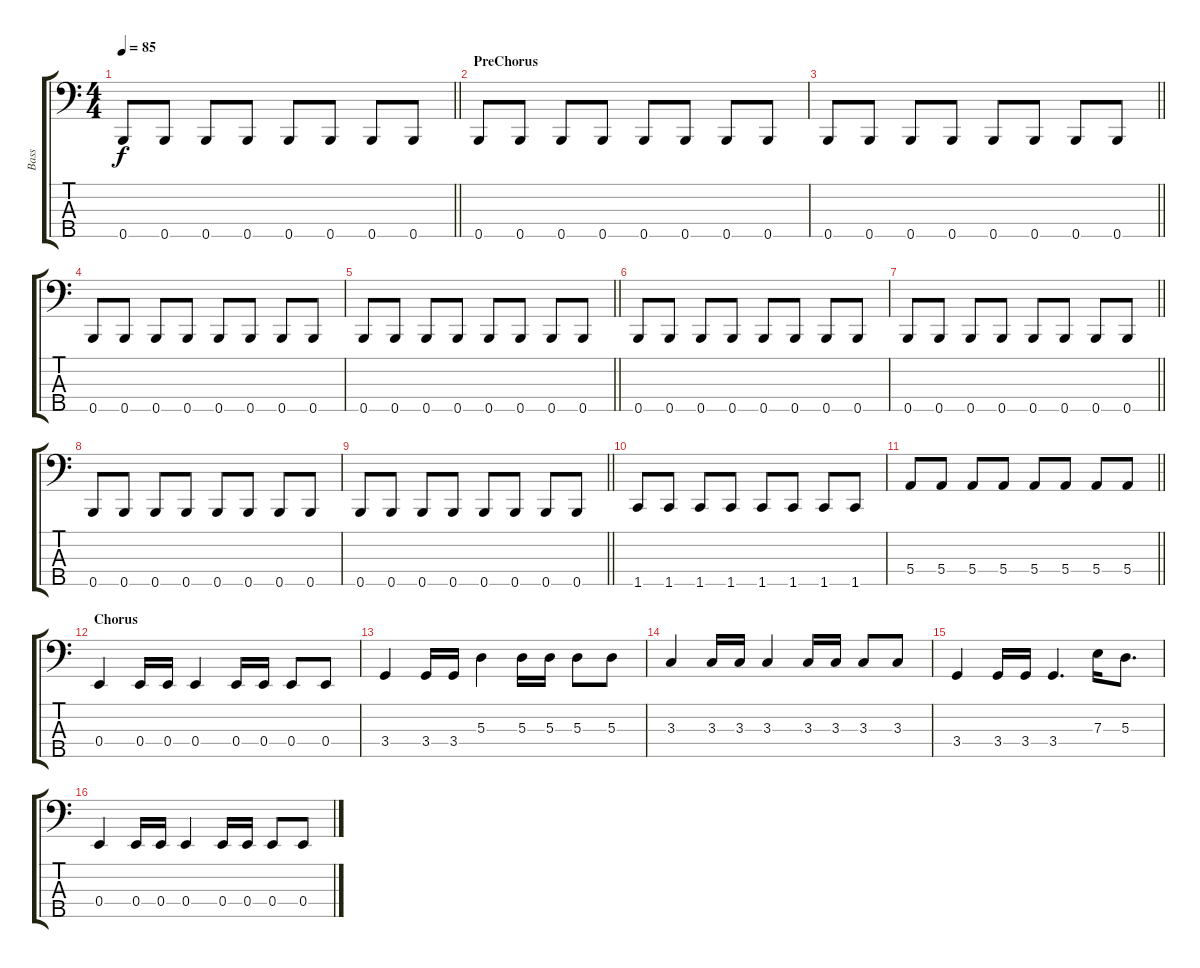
\track ("Bass" "Bass") {instrument electricbassfinger}
\staff {score tabs}
\tuning (G2 D2 A1 E1 B0) {hide}
\ts (4 4)
\tempo 85
\clef f4
\barLineRight lightlight
\ks c
0.5.8{dy f} 0.5.8 0.5.8 0.5.8 0.5.8 0.5.8 0.5.8 0.5.8 |
\section ("" "PreChorus")
0.5.8 0.5.8 0.5.8 0.5.8 0.5.8 0.5.8 0.5.8 0.5.8 |
\barLineRight lightlight
0.5.8 0.5.8 0.5.8 0.5.8 0.5.8 0.5.8 0.5.8 0.5.8 |
0.5.8 0.5.8 0.5.8 0.5.8 0.5.8 0.5.8 0.5.8 0.5.8 |
\barLineRight lightlight
0.5.8 0.5.8 0.5.8 0.5.8 0.5.8 0.5.8 0.5.8 0.5.8 |
0.5.8 0.5.8 0.5.8 0.5.8 0.5.8 0.5.8 0.5.8 0.5.8 |
\barLineRight lightlight
0.5.8 0.5.8 0.5.8 0.5.8 0.5.8 0.5.8 0.5.8 0.5.8 |
0.5.8 0.5.8 0.5.8 0.5.8 0.5.8 0.5.8 0.5.8 0.5.8 |
\barLineRight lightlight
0.5.8 0.5.8 0.5.8 0.5.8 0.5.8 0.5.8 0.5.8 0.5.8 |
1.5.8 1.5.8 1.5.8 1.5.8 1.5.8 1.5.8 1.5.8 1.5.8 |
\barLineRight lightlight
5.4.8 5.4.8 5.4.8 5.4.8 5.4.8 5.4.8 5.4.8 5.4.8 |
\section ("" "Chorus")
0.4.4 0.4.16 0.4.16 0.4.4 0.4.16 0.4.16 0.4.8 0.4.8 |
3.4.4 3.4.16 3.4.16 5.3.4 5.3.16 5.3.16 5.3.8 5.3.8 |
3.3.4 3.3.16 3.3.16 3.3.4 3.3.16 3.3.16 3.3.8 3.3.8 |
3.4.4 3.4.16 3.4.16 3.4.4{d} 7.3.16 5.3.8{d} |
0.4.4 0.4.16 0.4.16 0.4.4 0.4.16 0.4.16 0.4.8 0.4.8
